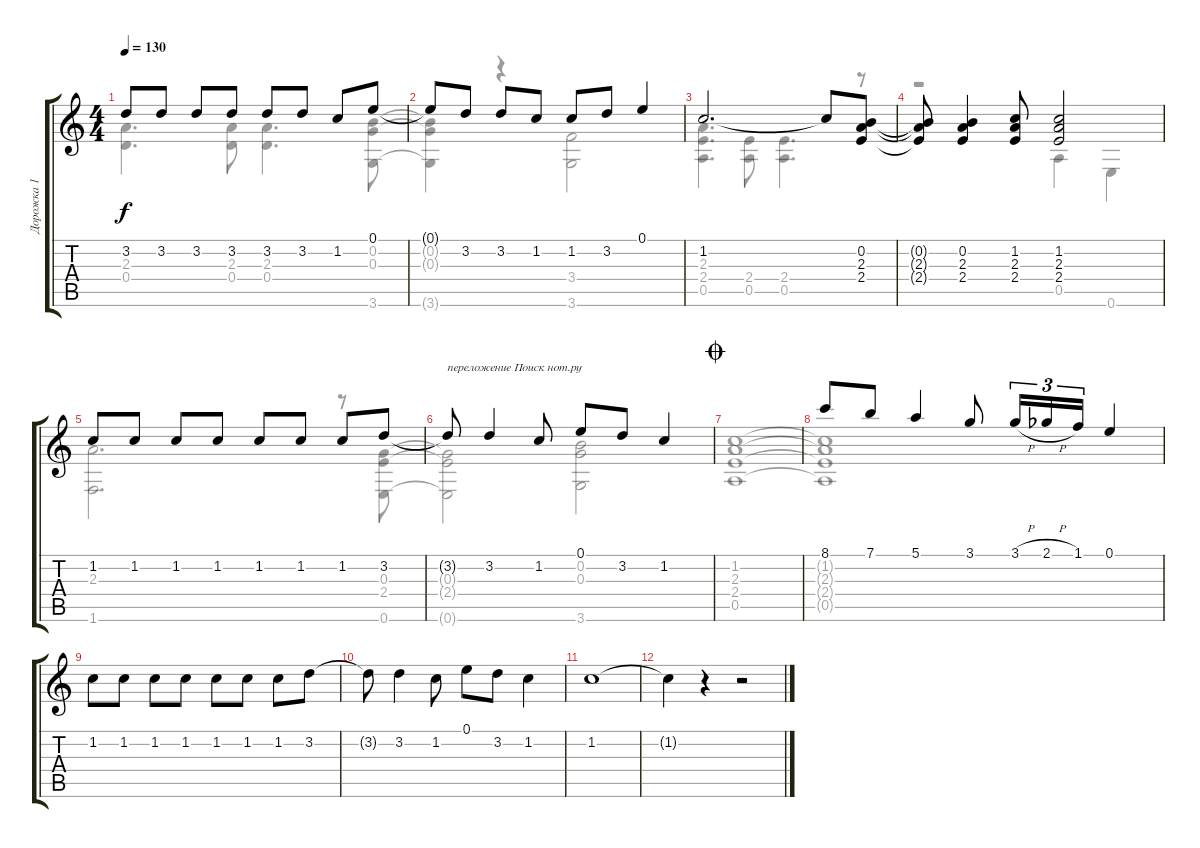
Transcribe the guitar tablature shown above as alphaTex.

\track ("Дорожка 1" "Дорожка 1") {instrument acousticguitarnylon}
\staff {score tabs}
\tuning (E4 B3 G3 D3 A2 E2) {hide}
\voice
\ts (4 4)
\tempo 130
\clef g2
\ks c
3.2.8{dy f} 3.2.8 3.2.8 3.2.8 3.2.8 3.2.8 1.2.8 0.1.8 |
0.1{t}.8 3.2.8 3.2.8 1.2.8 1.2.8 3.2.8 0.1.4 |
1.2.2{d} 1.2{t}.8 (0.2 2.3 2.4).8 |
(0.2{t} 2.3{t} 2.4{t}).8 (0.2 2.3 2.4).4 (1.2 2.3 2.4).8 (1.2 2.3 2.4).2 |
1.2.8 1.2.8 1.2.8 1.2.8 1.2.8 1.2.8 1.2.8 3.2.8 |
3.2{t}.8{txt "переложение Поиск нот.ру"} 3.2.4 1.2.8 0.1.8 3.2.8 1.2.4 |
\jump coda
|
8.1.8 7.1.8 5.1.4 3.1.8 3.1{h}.16{tu (3 2)} 2.1{h acc b}.16{tu (3 2)} 1.1.16{tu (3 2)} 0.1.4 |
1.2.8 1.2.8 1.2.8 1.2.8 1.2.8 1.2.8 1.2.8 3.2.8 |
3.2{t}.8 3.2.4 1.2.8 0.1.8 3.2.8 1.2.4 |
1.2.1 |
1.2{t}.4 r.4 r.2
\voice
\clef g2
\ottava regular
\simile none
\ks c
(2.3 0.4).4{d dy f} (2.3 0.4).8 (2.3 0.4).4{d} (0.2 0.3 3.6).8 |
(0.2{t} 0.3{t} 3.6{t}).4 r.4 (3.4 3.6).2 |
(2.3 2.4 0.5).4{d} (2.4 0.5).8 (2.4 0.5).4{d} r.8 |
r.2 0.5.4 0.6.4 |
(2.3 1.6).2{d} r.8 (0.3 2.4 0.6).8 |
(0.3{t} 2.4{t} 0.6{t}).2 (0.2 0.3 3.6).2 |
(1.2 2.3 2.4 0.5).1 |
(1.2{t} 2.3{t} 2.4{t} 0.5{t}).1 |
|
|
|
